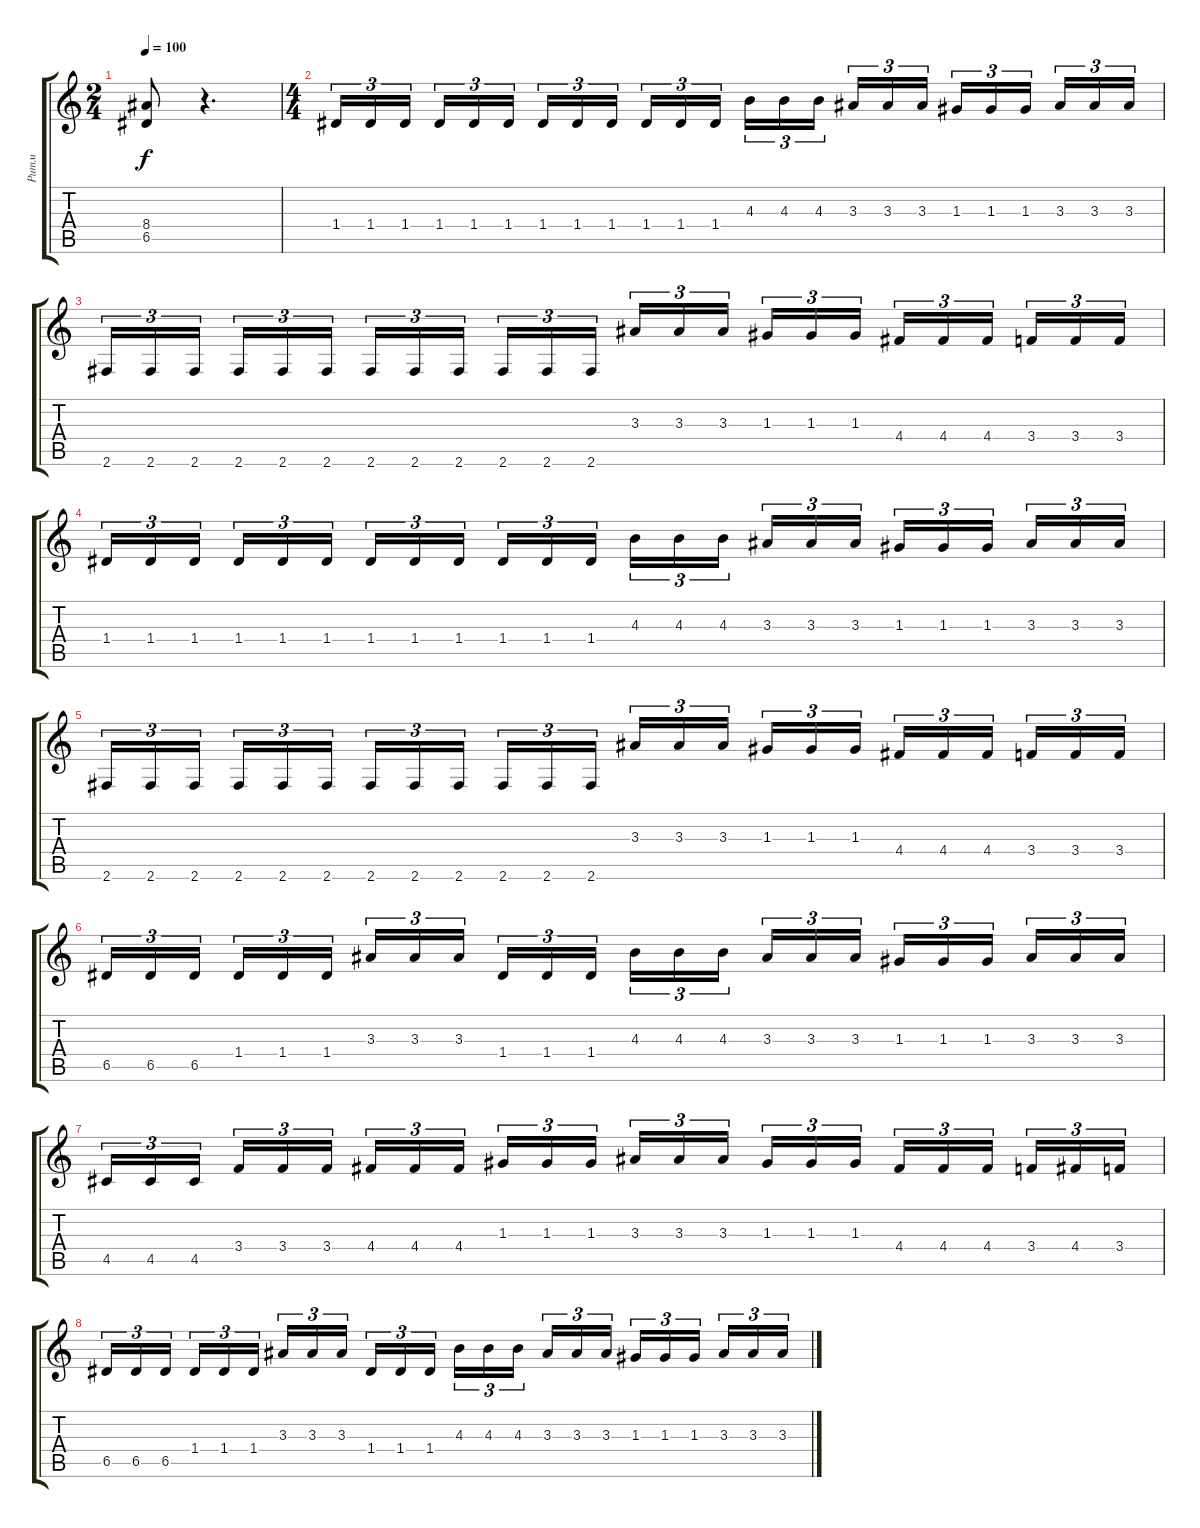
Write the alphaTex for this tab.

\track ("Ритм" "Ритм") {instrument distortionguitar}
\staff {score tabs}
\tuning (E4 B3 G3 D3 A2 E2) {hide}
\ts (2 4)
\tempo 100
\clef g2
\ks c
(8.4 6.5).8{dy f} r.4{d} |
\ts (4 4)
1.4.16{tu (3 2)} 1.4.16{tu (3 2)} 1.4.16{tu (3 2) beam splitsecondary} 1.4.16{tu (3 2)} 1.4.16{tu (3 2)} 1.4.16{tu (3 2)} 1.4.16{tu (3 2)} 1.4.16{tu (3 2)} 1.4.16{tu (3 2) beam splitsecondary} 1.4.16{tu (3 2)} 1.4.16{tu (3 2)} 1.4.16{tu (3 2)} 4.3.16{tu (3 2)} 4.3.16{tu (3 2)} 4.3.16{tu (3 2) beam splitsecondary} 3.3.16{tu (3 2)} 3.3.16{tu (3 2)} 3.3.16{tu (3 2)} 1.3.16{tu (3 2)} 1.3.16{tu (3 2)} 1.3.16{tu (3 2) beam splitsecondary} 3.3.16{tu (3 2)} 3.3.16{tu (3 2)} 3.3.16{tu (3 2)} |
2.6.16{tu (3 2)} 2.6.16{tu (3 2)} 2.6.16{tu (3 2) beam splitsecondary} 2.6.16{tu (3 2)} 2.6.16{tu (3 2)} 2.6.16{tu (3 2)} 2.6.16{tu (3 2)} 2.6.16{tu (3 2)} 2.6.16{tu (3 2) beam splitsecondary} 2.6.16{tu (3 2)} 2.6.16{tu (3 2)} 2.6.16{tu (3 2)} 3.3.16{tu (3 2)} 3.3.16{tu (3 2)} 3.3.16{tu (3 2) beam splitsecondary} 1.3.16{tu (3 2)} 1.3.16{tu (3 2)} 1.3.16{tu (3 2)} 4.4.16{tu (3 2)} 4.4.16{tu (3 2)} 4.4.16{tu (3 2) beam splitsecondary} 3.4.16{tu (3 2)} 3.4.16{tu (3 2)} 3.4.16{tu (3 2)} |
1.4.16{tu (3 2)} 1.4.16{tu (3 2)} 1.4.16{tu (3 2) beam splitsecondary} 1.4.16{tu (3 2)} 1.4.16{tu (3 2)} 1.4.16{tu (3 2)} 1.4.16{tu (3 2)} 1.4.16{tu (3 2)} 1.4.16{tu (3 2) beam splitsecondary} 1.4.16{tu (3 2)} 1.4.16{tu (3 2)} 1.4.16{tu (3 2)} 4.3.16{tu (3 2)} 4.3.16{tu (3 2)} 4.3.16{tu (3 2) beam splitsecondary} 3.3.16{tu (3 2)} 3.3.16{tu (3 2)} 3.3.16{tu (3 2)} 1.3.16{tu (3 2)} 1.3.16{tu (3 2)} 1.3.16{tu (3 2) beam splitsecondary} 3.3.16{tu (3 2)} 3.3.16{tu (3 2)} 3.3.16{tu (3 2)} |
2.6.16{tu (3 2)} 2.6.16{tu (3 2)} 2.6.16{tu (3 2) beam splitsecondary} 2.6.16{tu (3 2)} 2.6.16{tu (3 2)} 2.6.16{tu (3 2)} 2.6.16{tu (3 2)} 2.6.16{tu (3 2)} 2.6.16{tu (3 2) beam splitsecondary} 2.6.16{tu (3 2)} 2.6.16{tu (3 2)} 2.6.16{tu (3 2)} 3.3.16{tu (3 2)} 3.3.16{tu (3 2)} 3.3.16{tu (3 2) beam splitsecondary} 1.3.16{tu (3 2)} 1.3.16{tu (3 2)} 1.3.16{tu (3 2)} 4.4.16{tu (3 2)} 4.4.16{tu (3 2)} 4.4.16{tu (3 2) beam splitsecondary} 3.4.16{tu (3 2)} 3.4.16{tu (3 2)} 3.4.16{tu (3 2)} |
6.5.16{tu (3 2)} 6.5.16{tu (3 2)} 6.5.16{tu (3 2) beam splitsecondary} 1.4.16{tu (3 2)} 1.4.16{tu (3 2)} 1.4.16{tu (3 2)} 3.3.16{tu (3 2)} 3.3.16{tu (3 2)} 3.3.16{tu (3 2) beam splitsecondary} 1.4.16{tu (3 2)} 1.4.16{tu (3 2)} 1.4.16{tu (3 2)} 4.3.16{tu (3 2)} 4.3.16{tu (3 2)} 4.3.16{tu (3 2) beam splitsecondary} 3.3.16{tu (3 2)} 3.3.16{tu (3 2)} 3.3.16{tu (3 2)} 1.3.16{tu (3 2)} 1.3.16{tu (3 2)} 1.3.16{tu (3 2) beam splitsecondary} 3.3.16{tu (3 2)} 3.3.16{tu (3 2)} 3.3.16{tu (3 2)} |
4.5.16{tu (3 2)} 4.5.16{tu (3 2)} 4.5.16{tu (3 2) beam splitsecondary} 3.4.16{tu (3 2)} 3.4.16{tu (3 2)} 3.4.16{tu (3 2)} 4.4.16{tu (3 2)} 4.4.16{tu (3 2)} 4.4.16{tu (3 2) beam splitsecondary} 1.3.16{tu (3 2)} 1.3.16{tu (3 2)} 1.3.16{tu (3 2)} 3.3.16{tu (3 2)} 3.3.16{tu (3 2)} 3.3.16{tu (3 2) beam splitsecondary} 1.3.16{tu (3 2)} 1.3.16{tu (3 2)} 1.3.16{tu (3 2)} 4.4.16{tu (3 2)} 4.4.16{tu (3 2)} 4.4.16{tu (3 2) beam splitsecondary} 3.4.16{tu (3 2)} 4.4.16{tu (3 2)} 3.4.16{tu (3 2)} |
6.5.16{tu (3 2)} 6.5.16{tu (3 2)} 6.5.16{tu (3 2) beam splitsecondary} 1.4.16{tu (3 2)} 1.4.16{tu (3 2)} 1.4.16{tu (3 2)} 3.3.16{tu (3 2)} 3.3.16{tu (3 2)} 3.3.16{tu (3 2) beam splitsecondary} 1.4.16{tu (3 2)} 1.4.16{tu (3 2)} 1.4.16{tu (3 2)} 4.3.16{tu (3 2)} 4.3.16{tu (3 2)} 4.3.16{tu (3 2) beam splitsecondary} 3.3.16{tu (3 2)} 3.3.16{tu (3 2)} 3.3.16{tu (3 2)} 1.3.16{tu (3 2)} 1.3.16{tu (3 2)} 1.3.16{tu (3 2) beam splitsecondary} 3.3.16{tu (3 2)} 3.3.16{tu (3 2)} 3.3.16{tu (3 2)}
